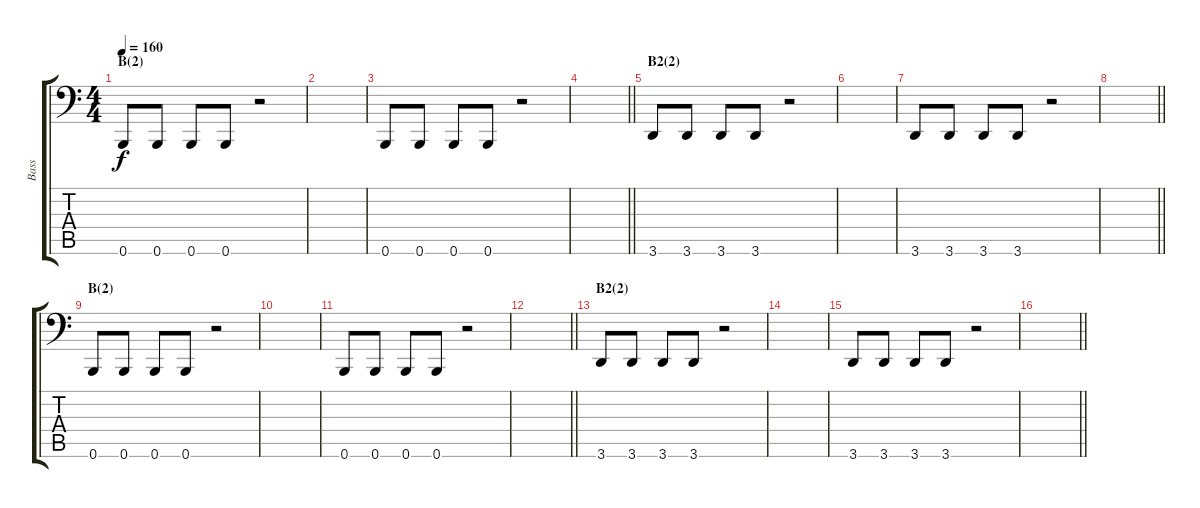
\track ("Bass" "Bass") {instrument electricbassfinger}
\staff {score tabs}
\tuning (C3 G2 D2 A1 E1 B0) {hide}
\ts (4 4)
\section ("" "B(2)")
\tempo 160
\clef f4
\ks c
0.6.8{dy f} 0.6.8 0.6.8 0.6.8 r.2 |
|
0.6.8 0.6.8 0.6.8 0.6.8 r.2 |
\barLineRight lightlight
|
\section ("" "B2(2)")
3.6.8 3.6.8 3.6.8 3.6.8 r.2 |
|
3.6.8 3.6.8 3.6.8 3.6.8 r.2 |
\barLineRight lightlight
|
\section ("" "B(2)")
0.6.8 0.6.8 0.6.8 0.6.8 r.2 |
|
0.6.8 0.6.8 0.6.8 0.6.8 r.2 |
\barLineRight lightlight
|
\section ("" "B2(2)")
3.6.8 3.6.8 3.6.8 3.6.8 r.2 |
|
3.6.8 3.6.8 3.6.8 3.6.8 r.2 |
\barLineRight lightlight
